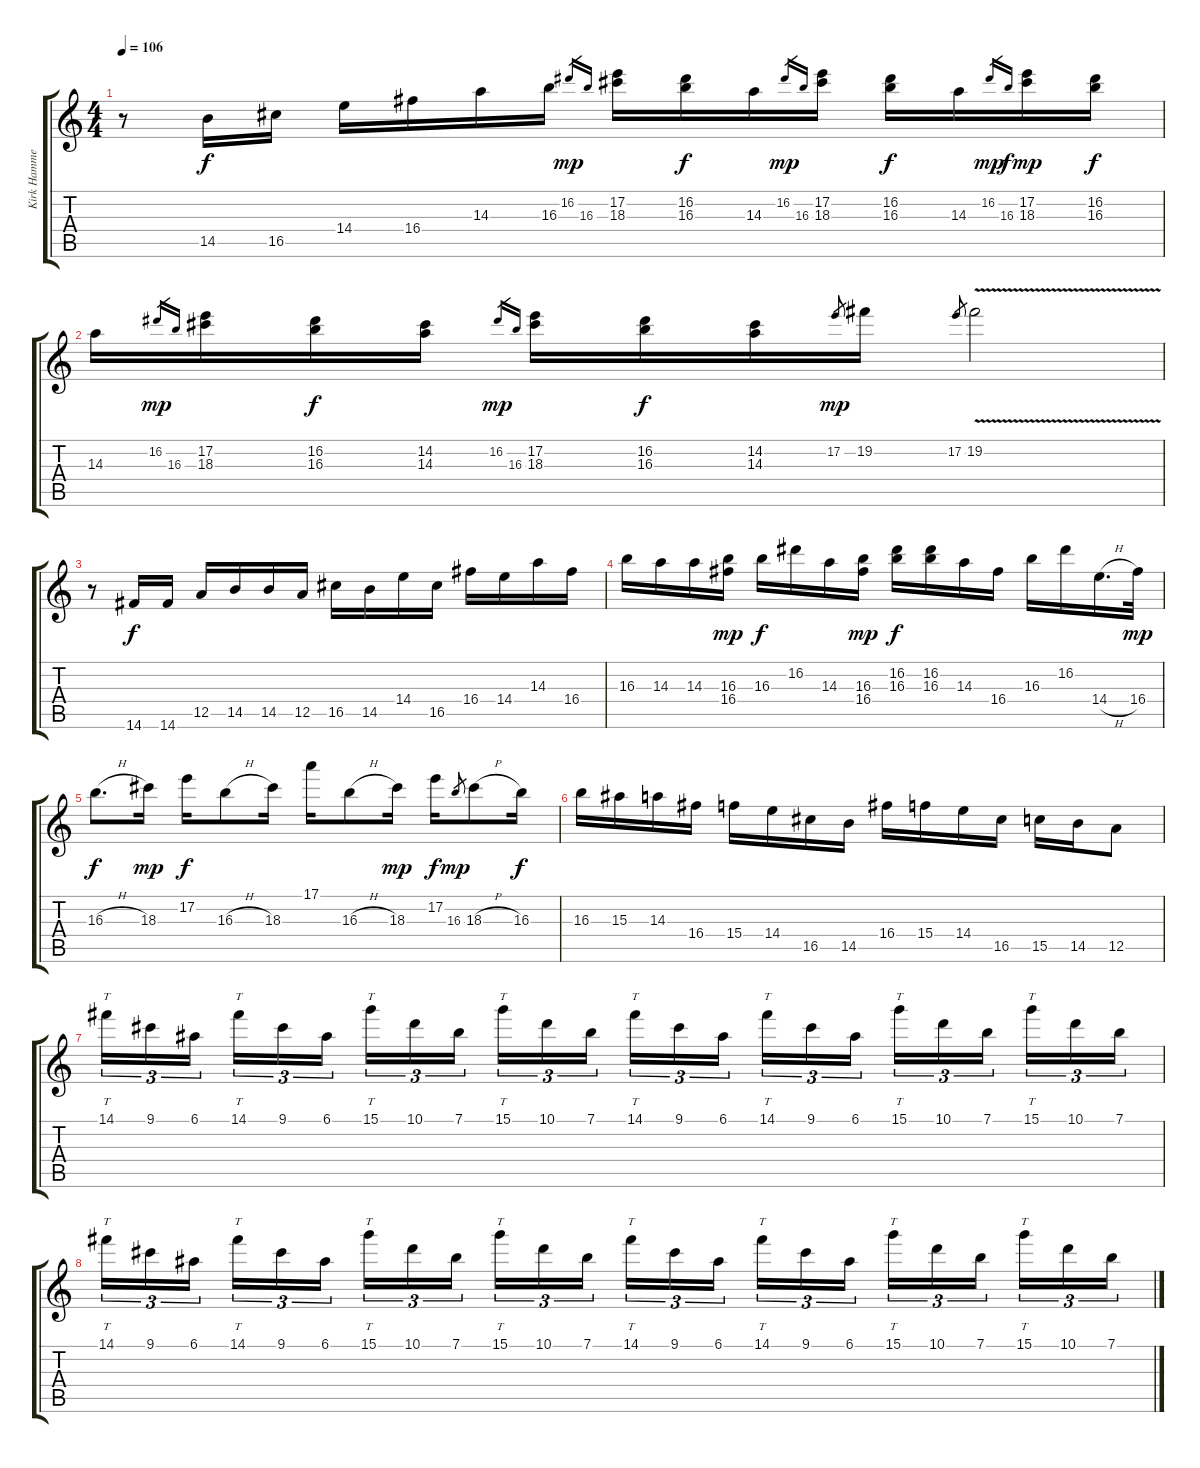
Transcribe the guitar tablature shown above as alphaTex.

\track ("Kirk Hammett" "Kirk Hamme") {instrument distortionguitar}
\staff {score tabs}
\tuning (E4 B3 G3 D3 A2 E2) {hide}
\ts (4 4)
\tempo 106
\clef g2
\ks c
r.8{dy f} 14.5.16 16.5.16 14.4.16 16.4.16 14.3.16 16.3.16 16.2.16{gr dy mp} 16.3.16{gr} (17.2 18.3).16 (16.2 16.3).16{dy f} 14.3.16 16.2.16{gr dy mp} 16.3.16{gr} (17.2 18.3).16 (16.2 16.3).16{dy f} 14.3.16 16.2.16{gr dy mp} 16.3.16{gr dy f} (17.2 18.3).16{dy mp} (16.2 16.3).16{dy f} |
14.3.16 16.2.16{gr dy mp} 16.3.16{gr} (17.2 18.3).16 (16.2 16.3).16{dy f} (14.2 14.3).16 16.2.16{gr dy mp} 16.3.16{gr} (17.2 18.3).16 (16.2 16.3).16{dy f} (14.2 14.3).16 17.2.8{gr dy mp} 19.2.16 17.2.8{gr} 19.2{v}.2 |
r.8 14.6.16{dy f} 14.6.16 12.5.16 14.5.16 14.5.16 12.5.16 16.5.16 14.5.16 14.4.16 16.5.16 16.4.16 14.4.16 14.3.16 16.4.16 |
16.3.16 14.3.16 14.3.16 (16.3 16.4).16{dy mp} 16.3.16{dy f} 16.2.16 14.3.16 (16.3 16.4).16{dy mp} (16.2 16.3).16{dy f} (16.2 16.3).16 14.3.16 16.4.16 16.3.16 16.2.16 14.4{h}.16{d} 16.4.32{dy mp} |
16.3{h}.8{d dy f} 18.3.16{dy mp} 17.2.16{dy f} 16.3{h}.8 18.3.16 17.1.16 16.3{h}.8 18.3.16{dy mp} 17.2.16{dy f} 16.3.8{gr dy mp} 18.3{h}.8 16.3.16{dy f} |
16.3.16 15.3.16 14.3.16 16.4.16 15.4.16 14.4.16 16.5.16 14.5.16 16.4.16 15.4.16 14.4.16 16.5.16 15.5.16 14.5.16 12.5.8 |
14.1.16{tt tu (3 2)} 9.1.16{tu (3 2)} 6.1.16{tu (3 2) beam splitsecondary} 14.1.16{tt tu (3 2)} 9.1.16{tu (3 2)} 6.1.16{tu (3 2)} 15.1.16{tt tu (3 2)} 10.1.16{tu (3 2)} 7.1.16{tu (3 2) beam splitsecondary} 15.1.16{tt tu (3 2)} 10.1.16{tu (3 2)} 7.1.16{tu (3 2)} 14.1.16{tt tu (3 2)} 9.1.16{tu (3 2)} 6.1.16{tu (3 2) beam splitsecondary} 14.1.16{tt tu (3 2)} 9.1.16{tu (3 2)} 6.1.16{tu (3 2)} 15.1.16{tt tu (3 2)} 10.1.16{tu (3 2)} 7.1.16{tu (3 2) beam splitsecondary} 15.1.16{tt tu (3 2)} 10.1.16{tu (3 2)} 7.1.16{tu (3 2)} |
14.1.16{tt tu (3 2)} 9.1.16{tu (3 2)} 6.1.16{tu (3 2) beam splitsecondary} 14.1.16{tt tu (3 2)} 9.1.16{tu (3 2)} 6.1.16{tu (3 2)} 15.1.16{tt tu (3 2)} 10.1.16{tu (3 2)} 7.1.16{tu (3 2) beam splitsecondary} 15.1.16{tt tu (3 2)} 10.1.16{tu (3 2)} 7.1.16{tu (3 2)} 14.1.16{tt tu (3 2)} 9.1.16{tu (3 2)} 6.1.16{tu (3 2) beam splitsecondary} 14.1.16{tt tu (3 2)} 9.1.16{tu (3 2)} 6.1.16{tu (3 2)} 15.1.16{tt tu (3 2)} 10.1.16{tu (3 2)} 7.1.16{tu (3 2) beam splitsecondary} 15.1.16{tt tu (3 2)} 10.1.16{tu (3 2)} 7.1.16{tu (3 2)}
